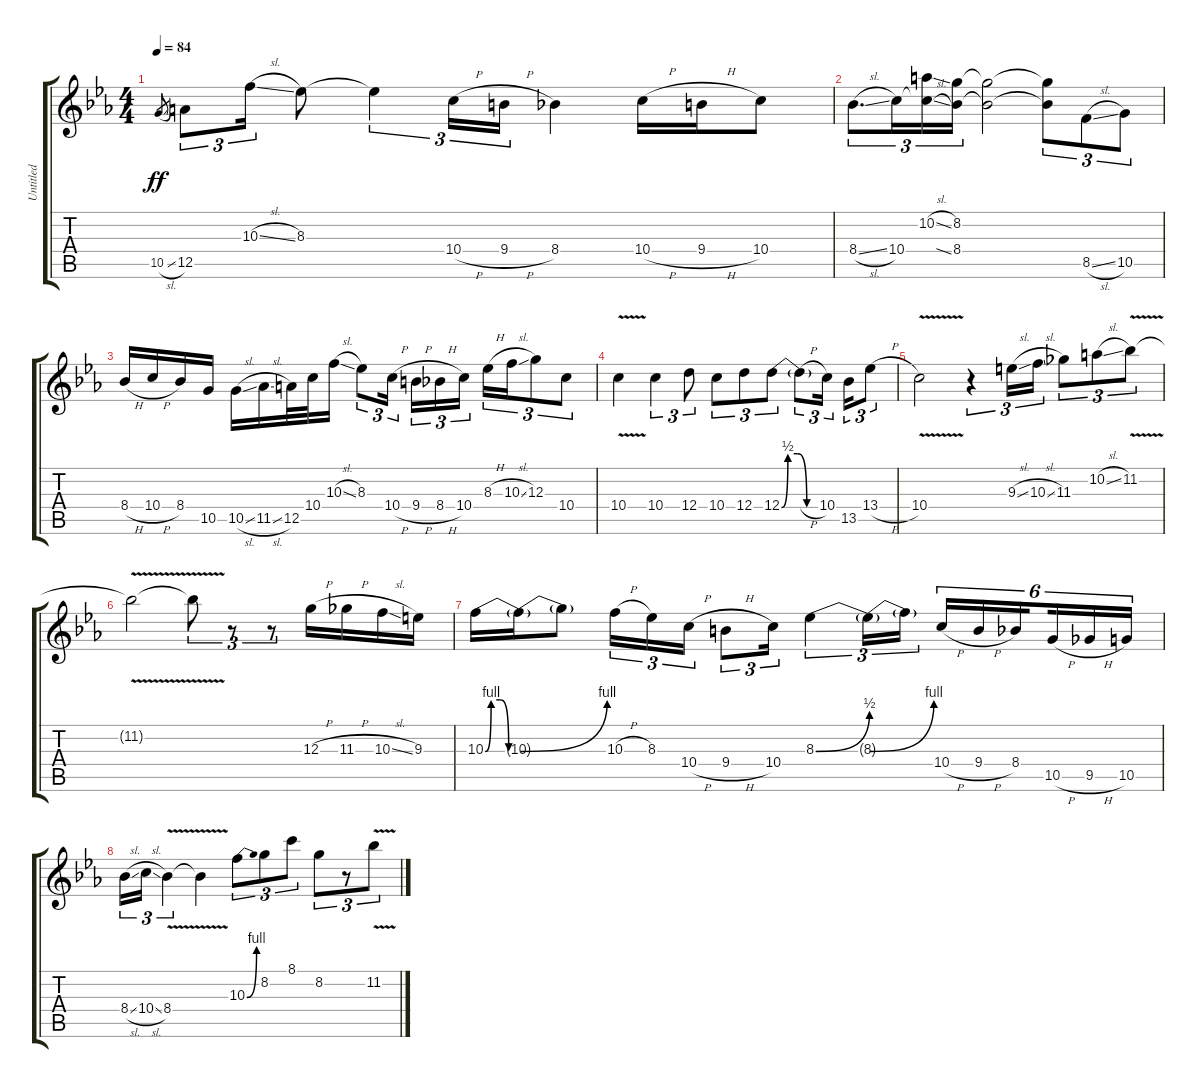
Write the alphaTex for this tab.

\track ("Untitled" "Untitled") {instrument overdrivenguitar}
\staff {score tabs}
\tuning (E4 B3 G3 D3 A2 E2) {hide}
\ts (4 4)
\tempo 84
\clef g2
\ks eb
10.5{sl}.8{gr dy ff} 12.5.8{tu (3 2)} 10.3{sl}.16{tu (3 2)} 8.3.8 8.3{t}.4{tu (3 2)} 10.4{h}.16{tu (3 2)} 9.4{h}.16{tu (3 2)} 8.4.4 10.4{h}.16 9.4{h}.16 10.4.8 |
8.4{sl}.8{d tu (3 2)} 10.4.16{tu (3 2)} (10.2{sl} 10.4{sl t}).16{tu (3 2)} (8.2 8.4).16{tu (3 2)} (8.2{t} 8.4{t}).2 (8.2{t} 8.4{t}).8{tu (3 2)} 8.5{sl}.8{tu (3 2)} 10.5.8{tu (3 2)} |
8.4{h}.16 10.4{h}.16 8.4.16 10.5.16 10.5{sl}.16 11.5{sl}.16 12.5.32 10.4.32 10.3{sl}.16 8.3.8{tu (3 2)} 10.4{h}.16{tu (3 2) beam splitsecondary} 9.4{h}.16{tu (3 2)} 8.4{h}.16{tu (3 2)} 10.4.16{tu (3 2)} 8.3{h}.16{tu (3 2)} 10.3{sl}.16{tu (3 2)} 12.3.8{tu (3 2)} 10.4.8{tu (3 2)} |
10.4{v}.4 10.4.4{tu (3 2)} 12.4.8{tu (3 2)} 10.4.8{tu (3 2)} 12.4.8{tu (3 2)} 12.4{be (custom 0 0 10 2 25 2 40 0 60 0)}.8{tu (3 2)} 12.4{h t}.8{tu (3 2)} 10.4.16{tu (3 2) beam splitsecondary} 13.5.16{tu (3 2)} 13.4{h}.8{tu (3 2)} |
10.4{v}.2 r.4{tu (3 2)} 9.3{sl}.16{tu (3 2)} 10.3{sl}.16{tu (3 2)} 11.3.8{tu (3 2)} 10.2{sl}.8{tu (3 2)} 11.2{v}.8{tu (3 2)} |
11.2{v t}.2 11.2{t}.8{tu (3 2)} r.8{tu (3 2)} r.8{tu (3 2)} 12.3{h}.16 11.3{h}.16 10.3{sl}.16 9.3.16 |
10.3{be (custom 0 0 10 4 25 4 40 0 60 0)}.16 10.3{be (bend 0 0 60 4) t}.16 10.3{t}.8 10.3{h}.16{tu (3 2)} 8.3.16{tu (3 2)} 10.4{h}.16{tu (3 2)} 9.4{h}.8{tu (3 2)} 10.4.16{tu (3 2)} 8.3{be (bend 0 0 60 2)}.4{tu (3 2)} 8.3{be (bend 0 0 60 4) t}.16{tu (3 2)} 8.3{t}.16{tu (3 2)} 10.4{h}.16{tu (6 4)} 9.4{h}.16{tu (6 4)} 8.4.16{tu (6 4) beam splitsecondary} 10.5{h}.16{tu (6 4)} 9.5{h}.16{tu (6 4)} 10.5.16{tu (6 4)} |
8.4{sl}.16{tu (3 2)} 10.4{sl}.16{tu (3 2)} 8.4{v}.4{tu (3 2)} 8.4{v t}.4 10.3{be (bend 0 0 60 4)}.8{tu (3 2)} 8.2.8{tu (3 2)} 8.1.8{tu (3 2)} 8.2.8{tu (3 2)} r.8{tu (3 2)} 11.2{v}.8{tu (3 2)}
